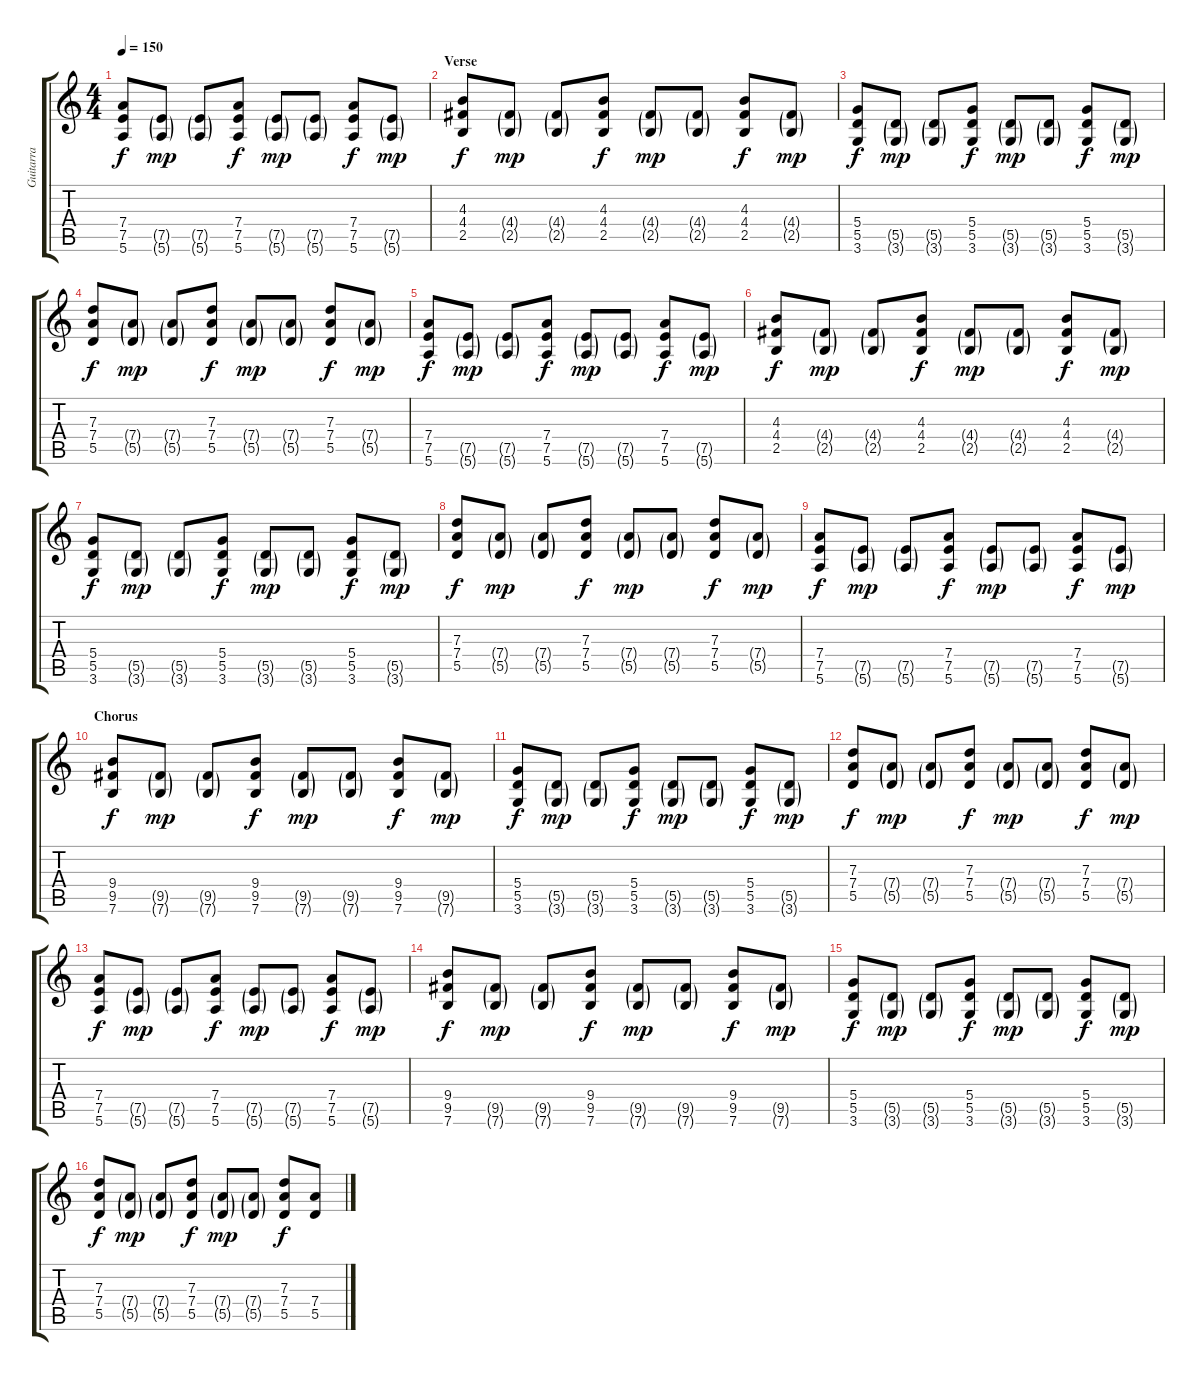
\track ("Guitarra" "Guitarra") {instrument distortionguitar}
\staff {score tabs}
\tuning (E4 B3 G3 D3 A2 E2) {hide}
\ts (4 4)
\tempo 150
\clef g2
\ks c
(7.4 7.5 5.6).8{dy f} (7.5{g} 5.6{g}).8{dy mp} (7.5{g} 5.6{g}).8 (7.4 7.5 5.6).8{dy f} (7.5{g} 5.6{g}).8{dy mp} (7.5{g} 5.6{g}).8 (7.4 7.5 5.6).8{dy f} (7.5{g} 5.6{g}).8{dy mp} |
\section ("" "Verse")
(4.3 4.4 2.5).8{dy f} (4.4{g} 2.5{g}).8{dy mp} (4.4{g} 2.5{g}).8 (4.3 4.4 2.5).8{dy f} (4.4{g} 2.5{g}).8{dy mp} (4.4{g} 2.5{g}).8 (4.3 4.4 2.5).8{dy f} (4.4{g} 2.5{g}).8{dy mp} |
(5.4 5.5 3.6).8{dy f} (5.5{g} 3.6{g}).8{dy mp} (5.5{g} 3.6{g}).8 (5.4 5.5 3.6).8{dy f} (5.5{g} 3.6{g}).8{dy mp} (5.5{g} 3.6{g}).8 (5.4 5.5 3.6).8{dy f} (5.5{g} 3.6{g}).8{dy mp} |
(7.3 7.4 5.5).8{dy f} (7.4{g} 5.5{g}).8{dy mp} (7.4{g} 5.5{g}).8 (7.3 7.4 5.5).8{dy f} (7.4{g} 5.5{g}).8{dy mp} (7.4{g} 5.5{g}).8 (7.3 7.4 5.5).8{dy f} (7.4{g} 5.5{g}).8{dy mp} |
(7.4 7.5 5.6).8{dy f} (7.5{g} 5.6{g}).8{dy mp} (7.5{g} 5.6{g}).8 (7.4 7.5 5.6).8{dy f} (7.5{g} 5.6{g}).8{dy mp} (7.5{g} 5.6{g}).8 (7.4 7.5 5.6).8{dy f} (7.5{g} 5.6{g}).8{dy mp} |
(4.3 4.4 2.5).8{dy f} (4.4{g} 2.5{g}).8{dy mp} (4.4{g} 2.5{g}).8 (4.3 4.4 2.5).8{dy f} (4.4{g} 2.5{g}).8{dy mp} (4.4{g} 2.5{g}).8 (4.3 4.4 2.5).8{dy f} (4.4{g} 2.5{g}).8{dy mp} |
(5.4 5.5 3.6).8{dy f} (5.5{g} 3.6{g}).8{dy mp} (5.5{g} 3.6{g}).8 (5.4 5.5 3.6).8{dy f} (5.5{g} 3.6{g}).8{dy mp} (5.5{g} 3.6{g}).8 (5.4 5.5 3.6).8{dy f} (5.5{g} 3.6{g}).8{dy mp} |
(7.3 7.4 5.5).8{dy f} (7.4{g} 5.5{g}).8{dy mp} (7.4{g} 5.5{g}).8 (7.3 7.4 5.5).8{dy f} (7.4{g} 5.5{g}).8{dy mp} (7.4{g} 5.5{g}).8 (7.3 7.4 5.5).8{dy f} (7.4{g} 5.5{g}).8{dy mp} |
(7.4 7.5 5.6).8{dy f} (7.5{g} 5.6{g}).8{dy mp} (7.5{g} 5.6{g}).8 (7.4 7.5 5.6).8{dy f} (7.5{g} 5.6{g}).8{dy mp} (7.5{g} 5.6{g}).8 (7.4 7.5 5.6).8{dy f} (7.5{g} 5.6{g}).8{dy mp} |
\section ("" "Chorus")
(9.4 9.5 7.6).8{dy f} (9.5{g} 7.6{g}).8{dy mp} (9.5{g} 7.6{g}).8 (9.4 9.5 7.6).8{dy f} (9.5{g} 7.6{g}).8{dy mp} (9.5{g} 7.6{g}).8 (9.4 9.5 7.6).8{dy f} (9.5{g} 7.6{g}).8{dy mp} |
(5.4 5.5 3.6).8{dy f} (5.5{g} 3.6{g}).8{dy mp} (5.5{g} 3.6{g}).8 (5.4 5.5 3.6).8{dy f} (5.5{g} 3.6{g}).8{dy mp} (5.5{g} 3.6{g}).8 (5.4 5.5 3.6).8{dy f} (5.5{g} 3.6{g}).8{dy mp} |
(7.3 7.4 5.5).8{dy f} (7.4{g} 5.5{g}).8{dy mp} (7.4{g} 5.5{g}).8 (7.3 7.4 5.5).8{dy f} (7.4{g} 5.5{g}).8{dy mp} (7.4{g} 5.5{g}).8 (7.3 7.4 5.5).8{dy f} (7.4{g} 5.5{g}).8{dy mp} |
(7.4 7.5 5.6).8{dy f} (7.5{g} 5.6{g}).8{dy mp} (7.5{g} 5.6{g}).8 (7.4 7.5 5.6).8{dy f} (7.5{g} 5.6{g}).8{dy mp} (7.5{g} 5.6{g}).8 (7.4 7.5 5.6).8{dy f} (7.5{g} 5.6{g}).8{dy mp} |
(9.4 9.5 7.6).8{dy f} (9.5{g} 7.6{g}).8{dy mp} (9.5{g} 7.6{g}).8 (9.4 9.5 7.6).8{dy f} (9.5{g} 7.6{g}).8{dy mp} (9.5{g} 7.6{g}).8 (9.4 9.5 7.6).8{dy f} (9.5{g} 7.6{g}).8{dy mp} |
(5.4 5.5 3.6).8{dy f} (5.5{g} 3.6{g}).8{dy mp} (5.5{g} 3.6{g}).8 (5.4 5.5 3.6).8{dy f} (5.5{g} 3.6{g}).8{dy mp} (5.5{g} 3.6{g}).8 (5.4 5.5 3.6).8{dy f} (5.5{g} 3.6{g}).8{dy mp} |
(7.3 7.4 5.5).8{dy f} (7.4{g} 5.5{g}).8{dy mp} (7.4{g} 5.5{g}).8 (7.3 7.4 5.5).8{dy f} (7.4{g} 5.5{g}).8{dy mp} (7.4{g} 5.5{g}).8 (7.3 7.4 5.5).8{dy f} (7.4 5.5).8
